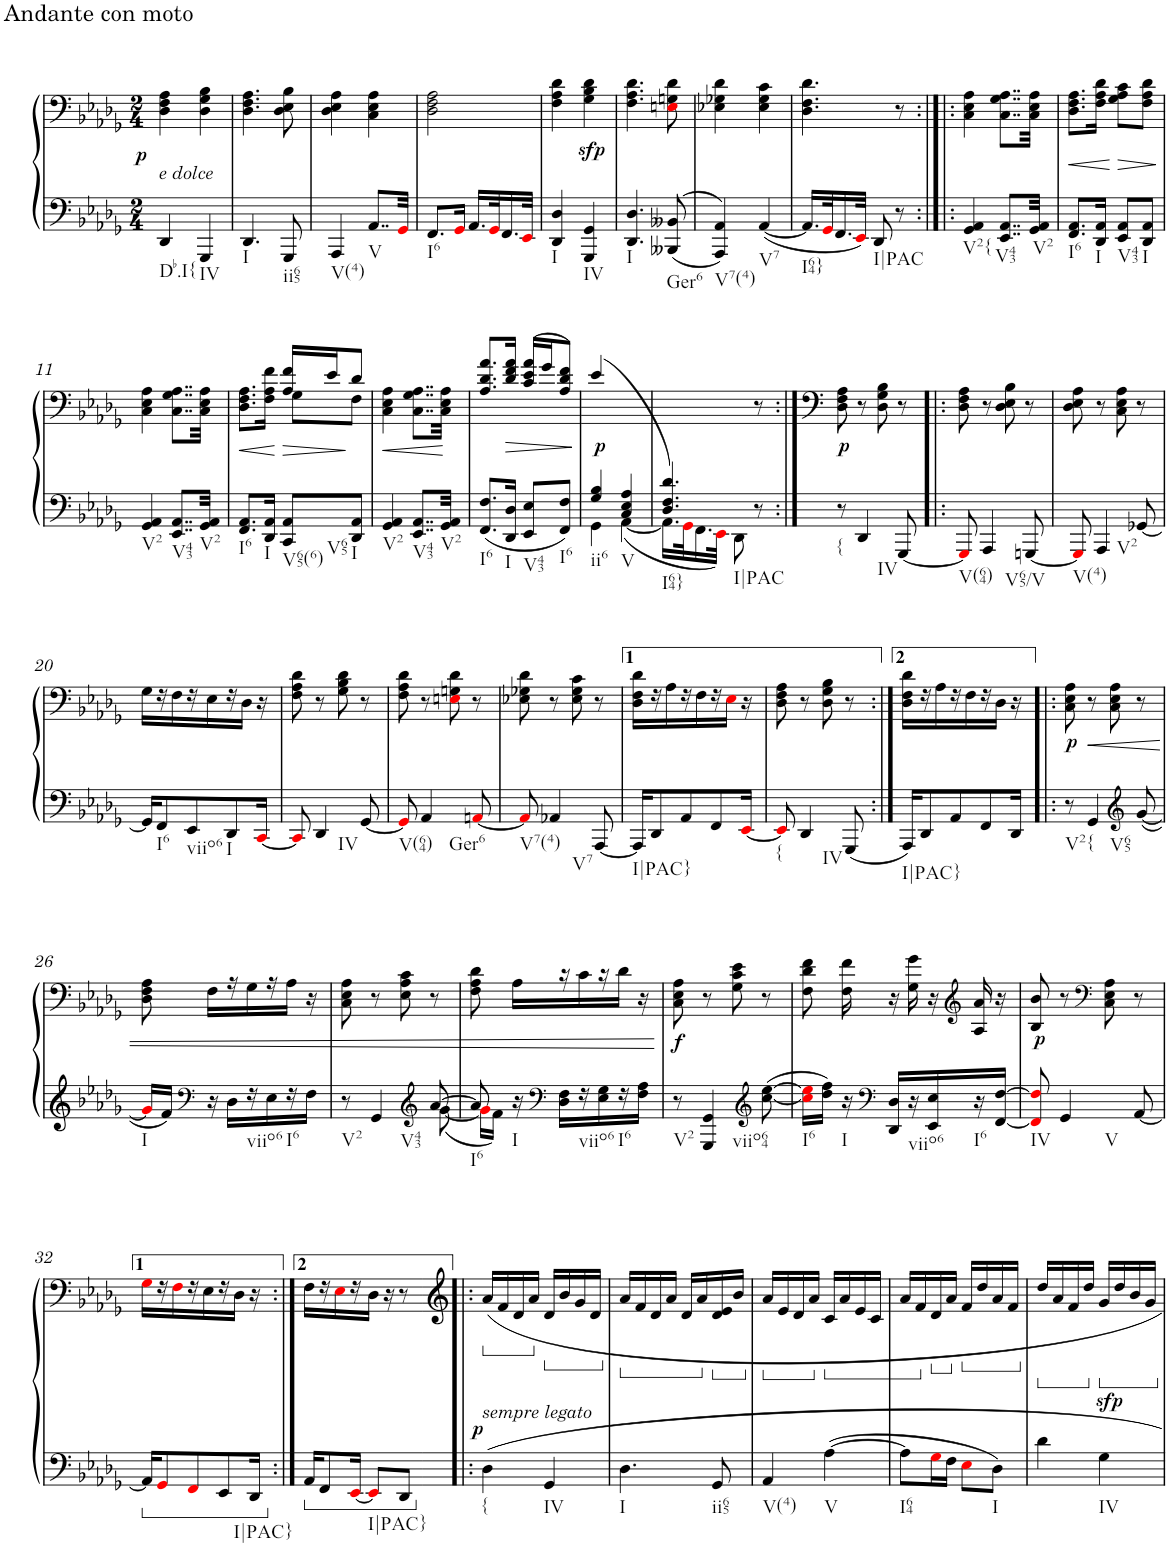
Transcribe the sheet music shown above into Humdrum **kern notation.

**kern	**kern	**dynam
*part1	*part1	*part1
*staff2	*staff1	*staff1/2
*I"Piano	*	*
*I'Pno.	*	*
*clefF4	*clefF4	*
*k[b-e-a-d-g-]	*k[b-e-a-d-g-]	*
*M2/4	*M2/4	*
=1	=1	=1
!	!LO:TX:a:t=Andante con moto	!
!LO:TX:a:i:t=e dolce	!	!
!LO:TX:b:t=Db.I{	!	!
!	!	!LO:DY:b
4DD-/	4D-\ 4F\ 4A-\	p
!LO:TX:b:t=IV	!	!
4GGG-/	4D-\ 4G-\ 4B-\	.
=2	=2	=2
!LO:TX:b:t=I	!	!
4.DD-/	4.D-\ 4.F\ 4.A-\	.
!LO:TX:b:t=ii65	!	!
8GGG-/	8D-\ 8E-\ 8B-\	.
=3	=3	=3
!LO:TX:b:t=V(4)	!	!
4AAA-/	4D-\ 4E-\ 4A-\	.
!LO:TX:b:t=V	!	!
8..AA-/L	4C\ 4E-\ 4A-\	.
32GG-i/Jkk	.	.
=4	=4	=4
!LO:TX:b:t=I6	!	!
8.FF/L	2D-\ 2F\ 2A-\	.
16GG-i/Jk	.	.
16.AA-/LL	.	.
32GG-i/K	.	.
16.FF/	.	.
32EE-i/JJk	.	.
=5	=5	=5
!LO:TX:b:t=I	!	!
4DD-/ 4D-/	4F\ 4A-\ 4d-\	.
!LO:TX:b:t=IV	!	!
!	!	!LO:DY:b
4GGG-/ 4GG-/	4G-\ 4B-\ 4d-\	sfp
=6	=6	=6
!LO:TX:b:t=I	!	!
4.DD-/ 4.D-/	4.F\ 4.A-\ 4.d-\	.
!LO:TX:b:t=Ger6	!	!
8BBB--X/ 8BB--X/	8Eni\ 8Gn\ 8d-\	.
=7	=7	=7
!LO:TX:b:t=V7(4)	!	!
4AAA-/ 4AA-/	4E-X\ 4G-X\ 4d-\	.
!LO:TX:b:t=V7	!	!
[4AA-/	4E-\ 4G-\ 4c\	.
=8	=8	=8
!LO:TX:b:t=I64}	!	!
16.AA-/LL]	4.D-\ 4.F\ 4.d-\	.
32GG-i/K	.	.
16.FF/	.	.
32EE-i/JJk	.	.
!LO:TX:b:t=I|PAC	!	!
8DD-/	.	.
8r	8r	.
=9:|!|:	=9:|!|:	=9:|!|:
!LO:TX:b:t=V2{	!	!
4GG-/ 4AA-/	4C\ 4E-\ 4A-\	.
!LO:TX:b:t=V43	!	!
8..EE-/ 8..AA-/L	8..C\ 8..G-\ 8..A-\L	.
!LO:TX:b:t=V2	!	!
32GG-/ 32AA-/Jkk	32C\ 32E-\ 32A-\Jkk	.
=10	=10	=10
!LO:TX:b:t=I6	!	!
!	!	!LO:HP:b
8.FF/ 8.AA-/L	8.D-\ 8.F\ 8.A-\L	<
!LO:TX:b:t=I	!	!
16DD-/ 16AA-/Jk	16F\ 16A-\ 16d-\Jk	.
!LO:TX:b:t=V43	!	!
!	!	!LO:HP:n=1:b
8EE-/ 8AA-/L	8G-\ 8A-\ 8c\L	[ >
!LO:TX:b:t=I	!	!
8DD-/ 8AA-/J	8F\ 8A-\ 8d-\J	.
.	.	]
!!LO:LB:g=z
=11	=11	=11
!LO:TX:b:t=V2	!	!
4GG-/ 4AA-/	4C\ 4E-\ 4A-\	.
!LO:TX:b:t=V43	!	!
8..EE-/ 8..AA-/L	8..C\ 8..G-\ 8..A-\L	.
!LO:TX:b:t=V2	!	!
32GG-/ 32AA-/Jkk	32C\ 32E-\ 32A-\Jkk	.
=12	=12	=12
!LO:TX:b:t=I6	!	!
!	!	!LO:HP:b
*	*^	*
8.FF/ 8.AA-/L	8.D-\ 8.F\ 8.A-\L	4ryy	<
!LO:TX:b:t=I	!	!	!
16DD-/ 16AA-/Jk	16F\ 16A-\ 16f\Jk	.	.
!LO:TX:b:t=V65(6)	!	!	!
!LO:TX:b:t=V65	!	!	!
!	!	!	!LO:HP:n=1:b
8CC/ 8AA-/L	16A-/ 16f/LL	8G-\L	[ >
.	16e-/J	.	.
!LO:TX:b:t=I	!	!	!
8DD-/ 8AA-/J	8d-/J	8F\J	.
*	*v	*v	*
.	.	]
=13	=13	=13
!LO:TX:b:t=V2	!	!
!	!	!LO:HP:b
4GG-/ 4AA-/	4C\ 4E-\ 4A-\	<
!LO:TX:b:t=V43	!	!
8..EE-/ 8..AA-/L	8..C\ 8..G-\ 8..A-\L	.
!LO:TX:b:t=V2	!	!
32GG-/ 32AA-/Jkk	32C\ 32E-\ 32A-\Jkk	.
.	.	[
=14	=14	=14
!LO:TX:b:t=I6	!	!
8.FF/ 8.F/L	8.A-/ 8.d-/ 8.a-/L	.
!LO:TX:b:t=I	!	!
!	!	!LO:HP:b
16DD-/ 16D-/Jk	16d-/ 16f/ 16a-/Jk	>
!LO:TX:b:t=V43	!	!
8EE-/ 8E-/L	(>16c/ 16e-/ 16a-/LL	.
.	16g-/J	.
!LO:TX:b:t=I6	!	!
8FF/ 8F/J	8A-/ 8d-/ 8f/J)	.
.	.	]
=15	=15	=15
*^	*^	*
*	*^	*	*	*
!LO:TX:b:t=ii6	!	!	!	!	!
!	!	!	!	!	!LO:DY:b
4ryy	4G-/ 4B-/	4GG-\	(4e-/	4ryy	p
!LO:TX:b:t=V	!	!	!	!	!
4C/ 4E-/ 4A-/	4ryy	[<4AA-\	4ryy	4ryy	.
=16	=16	=16	=16	=16	=16
!LO:TX:b:t=I64}	!	!	!	!	!
*	*v	*v	*	*	*
*	*	*v	*v	*
4.D-/ 4.F/ 4.d-/)	16.AA-\LL]	4.ryy	.
.	32GG-i\K	.	.
.	16.FF\	.	.
.	32EE-i\JJk	.	.
!	!LO:TX:b:t=I|PAC	!	!
.	8DD-\	.	.
8ryy	8r	8r	.
=17:|!	=17:|!	=17:|!	=17:|!
!LO:TX:b:t={	!	!	!
!	!	!	!LO:DY:b
*v	*v	*	*
8r	8D-\ 8F\ 8A-\	p
!LO:TX:b:t=IV	!	!
4DD-/	8r	.
.	8D-\ 8G-\ 8B-\	.
[8GGG-/	8r	.
=18!|:	=18!|:	=18!|:
!LO:TX:b:t=V(64)	!	!
8GGG-i/]	8D-\ 8F\ 8A-\	.
!LO:TX:b:t=V65/V	!	!
4AAA-/	8r	.
.	8D-\ 8E-\ 8B-\	.
[8GGGn/	8r	.
=19	=19	=19
!LO:TX:b:t=V(4)	!	!
8GGGi/]	8D-\ 8E-\ 8A-\	.
!LO:TX:b:t=V2	!	!
4AAA-/	8r	.
.	8C\ 8E-\ 8A-\	.
[8GG-X/	8r	.
!!LO:LB:g=z
=20	=20	=20
16GG-/KL]	16G-\LL	.
!LO:TX:b:t=I6	!	!
8FF/	16r	.
.	16F\	.
!LO:TX:b:t=viio6	!	!
8EE-/	16r	.
.	16E-\	.
!LO:TX:b:t=I	!	!
8DD-/	16r	.
.	16D-\JJ	.
[16CCi/Jk	16r	.
=21	=21	=21
8CCi/]	8F\ 8A-\ 8d-\	.
!LO:TX:b:t=IV	!	!
4DD-/	8r	.
.	8G-\ 8B-\ 8d-\	.
[8GG-/	8r	.
=22	=22	=22
!LO:TX:b:t=V(64)	!	!
8GG-i/]	8F\ 8A-\ 8d-\	.
!LO:TX:b:t=Ger6	!	!
4AA-/	8r	.
.	8Eni\ 8Gn\ 8d-\	.
[8AAni/	8r	.
=23	=23	=23
!LO:TX:b:t=V7(4)	!	!
8AAi/]	8E-X\ 8G-X\ 8d-\	.
!LO:TX:b:t=V7	!	!
4AA-X/	8r	.
.	8E-\ 8G-\ 8c\	.
[8AAA-/	8r	.
=24	=24	=24
!LO:TX:b:t=I|PAC}	!	!
16AAA-/KL]	16D-\ 16F\ 16d-\LL	.
8DD-/	16r	.
.	16A-\	.
8AA-/	16r	.
.	16F\	.
8FF/	16r	.
.	16E-i\JJ	.
[16EE-i/Jk	16r	.
=24X1	=24X1	=24X1
!LO:TX:b:t={	!	!
8EE-i/]	8D-\ 8F\ 8A-\	.
!LO:TX:b:t=IV	!	!
4DD-/	8r	.
.	8D-\ 8G-\ 8B-\	.
8GGG-/	8r	.
=24X2:|!	=24X2:|!	=24X2:|!
!LO:TX:b:t=I|PAC}	!	!
16AAA-/KL	16D-\ 16F\ 16d-\LL	.
8DD-/	16r	.
.	16A-\	.
8AA-/	16r	.
.	16F\	.
8FF/	16r	.
.	16D-\JJ	.
16DD-/Jk	16r	.
=25!|:	=25!|:	=25!|:
!LO:TX:b:t=V2{	!	!
!	!	!LO:DY:b
8r	8C\ 8E-\ 8A-\	p
!LO:TX:b:t=V65	!	!
!	!	!LO:HP:b
4GG-/	8r	<
.	8C\ 8E-\ 8A-\	.
*clefG2	*	*
[8g-/	8r	.
!!LO:LB:g=z
=26	=26	=26
!LO:TX:b:t=I	!	!
16g-i/LL]	8D-\ 8F\ 8A-\	.
16f/JJ	.	.
*clefF4	*	*
16r	16F\LL	.
16D-\LL	16r	.
!LO:TX:b:t=viio6	!	!
16r	16G-\	.
16E-\	16r	.
!LO:TX:b:t=I6	!	!
16r	16A-\JJ	.
16F\JJ	16r	.
=27	=27	=27
*^	*	*
!LO:TX:b:t=V2	!	!	!
8r	4.ryy	8C\ 8E-\ 8A-\	.
!LO:TX:b:t=V43	!	!	!
4GG-/	.	8r	.
.	.	8E-\ 8A-\ 8c\	.
*clefG2	*	*	*
[8a-/	[8g-\	8r	.
=28	=28	=28	=28
!LO:TX:b:t=I6	!	!	!
8a-/]	16g-i\LL]	8F\ 8A-\ 8d-\	.
.	16f\JJ	.	.
!LO:TX:b:t=I	!	!	!
16r	4.ryy	16A-\LL	.
*clefF4	*	*	*
16D-\ 16F\LL	.	16r	.
!LO:TX:b:t=viio6	!	!	!
16r	.	16c\	.
16E-\ 16G-\	.	16r	.
!LO:TX:b:t=I6	!	!	!
16r	.	16d-\JJ	.
16F\ 16A-\JJ	.	16r	.
*v	*v	*	*
.	.	[
=29	=29	=29
!LO:TX:b:t=V2	!	!
!	!	!LO:DY:b
8r	8C\ 8E-\ 8A-\	f
!LO:TX:b:t=viio64	!	!
4GGG-/ 4GG-/	8r	.
.	8G-\ 8c\ 8e-\	.
*clefG2	*	*
[8cc\ [8ee-\	8r	.
=30	=30	=30
!LO:TX:b:t=I6	!	!
16cci\] 16ee-i\]LL	8F\ 8d-\ 8f\	.
16dd-\ 16ff\JJ	.	.
!LO:TX:b:t=I	!	!
16r	16F\ 16f\	.
*clefF4	*	*
16DD-/ 16D-/LL	16r	.
!LO:TX:b:t=viio6	!	!
16r	16G-\ 16g-\	.
16EE-/ 16E-/	16r	.
*	*clefG2	*
!LO:TX:b:t=I6	!	!
16r	16A-/ 16a-/	.
[16FF/ [16F/JJ	16r	.
=31	=31	=31
!LO:TX:b:t=IV	!	!
!	!	!LO:DY:b
8FFi/] 8Fi/]	8B-/ 8b-/	p
!LO:TX:b:t=V	!	!
4GG-/	8r	.
*	*clefF4	*
.	8C\ 8E-\ 8A-\	.
[8AA-/	8r	.
!!LO:LB:g=z
=32	=32	=32
16AA-/KL]	16G-i\LL	.
8GG-i/	16r	.
.	16Fi\	.
8FFi/	16r	.
.	16E-\	.
!LO:TX:b:t=I|PAC}	!	!
8EE-/	16r	.
.	16D-\JJ	.
16DD-/Jk	16r	.
=32X3:|!	=32X3:|!	=32X3:|!
16AA-/KL	16F\LL	.
8FF/	16r	.
.	16E-i\	.
[16EE-i/Jk	16r	.
!LO:TX:b:t=I|PAC}	!	!
8EE-i/L]	16D-\JJ	.
.	16r	.
8DD-/J	8r	.
=33!|:	=33!|:	=33!|:
*	*ped	*
!LO:TX:a:i:t=sempre legato	!	!
!LO:TX:b:t={	!	!
!	!	!LO:DY:a=2
4D-\	16a-/LL	p
.	16f/	.
.	16d-/	.
.	16a-/JJ	.
*	*Xped	*
*	*ped	*
!LO:TX:b:t=IV	!	!
4GG-/	16d-/LL	.
.	16b-/	.
.	16g-/	.
.	16d-/JJ	.
=34	=34	=34
*	*Xped	*
*	*ped	*
!LO:TX:b:t=I	!	!
4.D-\	16a-/LL	.
.	16f/	.
.	16d-/	.
.	16a-/JJ	.
.	16d-/LL	.
.	16a-/	.
*	*Xped	*
*	*ped	*
!LO:TX:b:t=ii65	!	!
8GG-/	16d-/ 16e-/	.
.	16b-/JJ	.
=35	=35	=35
*	*Xped	*
*	*ped	*
!LO:TX:b:t=V(4)	!	!
4AA-/	16a-/LL	.
.	16e-/	.
.	16d-/	.
.	16a-/JJ	.
*	*Xped	*
*	*ped	*
!LO:TX:b:t=V	!	!
[4A-\	16c/LL	.
.	16a-/	.
.	16e-/	.
.	16c/JJ	.
=36	=36	=36
!LO:TX:b:t=I64	!	!
8A-\L]	16a-/LL	.
.	16f/	.
*	*Xped	*
*	*ped	*
16G-i\L	16d-/	.
16F\JJ	16a-/JJ	.
*	*Xped	*
*	*ped	*
8E-i\L	16f/LL	.
.	16dd-/	.
!LO:TX:b:t=I	!	!
8D-\J	16a-/	.
.	16f/JJ	.
=37	=37	=37
*	*Xped	*
*	*ped	*
4d-\	16dd-/LL	.
.	16a-/	.
.	16f/	.
.	16dd-/JJ	.
*	*Xped	*
*	*ped	*
!LO:TX:b:t=IV	!	!
!	!	!LO:DY:a=2
4G-\	16g-/LL	sfp
.	16dd-/	.
.	16b-/	.
.	16g-/JJ	.
*	*Xped	*
=	=	=
*-	*-	*-
